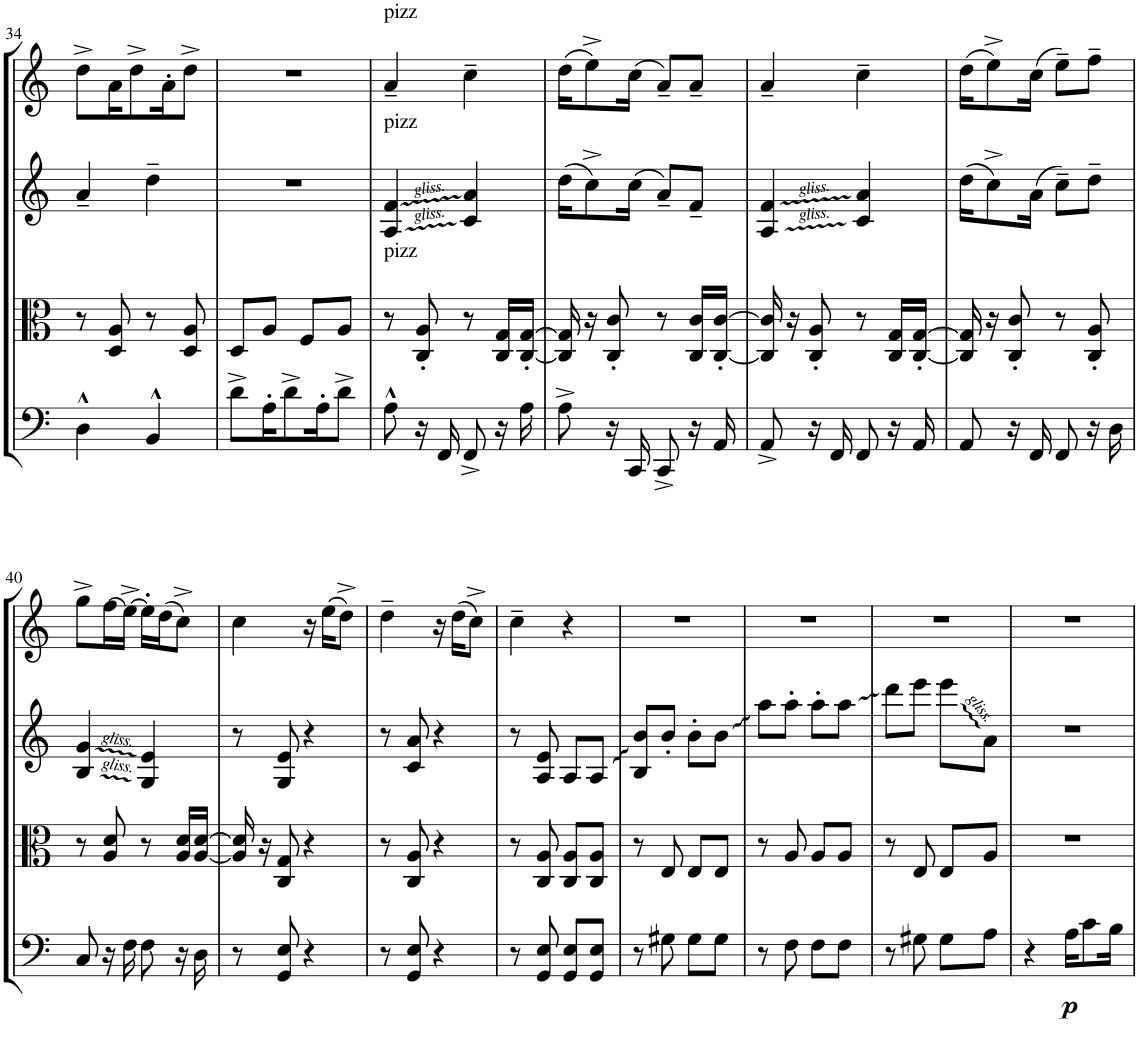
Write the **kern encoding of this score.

**kern	**dynam	**kern	**kern	**kern
*part4	*part4	*part3	*part2	*part1
*staff4	*staff4	*staff3	*staff2	*staff1
*I"Violoncello	*	*I"Viola	*I"Violin II	*I"Violin I
*I'Vc	*	*I'Vla	*I'Vln	*I'Vln
!!LO:PB:g=z
*clefF4	*	*clefC3	*clefG2	*clefG2
*k[]	*	*k[]	*k[]	*k[]
*M2/4	*	*M2/4	*M2/4	*M2/4
=34	=34	=34	=34	=34
4D^^\	.	8r	4a~/	8dd^\L
.	.	8D/ 8A/	.	16a\K
.	.	.	.	8dd^\
4BB^^/	.	8r	4dd~\	.
.	.	.	.	16a'\K
.	.	8D/ 8A/	.	8dd^\J
=35	=35	=35	=35	=35
8d^\L	.	8D/L	2r	2r
16A'\K	.	8A/J	.	.
8d^\	.	.	.	.
.	.	8F/L	.	.
16A'\K	.	.	.	.
8d^\J	.	8A/J	.	.
=36	=36	=36	=36	=36
!	!	!	!	!LO:TX:a:t=pizz
!	!	!	!LO:TX:a:t=pizz	!
!	!	!LO:TX:a:t=pizz	!	!
8A^^\	.	8r	4A/ 4f/	4a~/
16r	.	8C/' 8A/'	.	.
16FF/	.	.	.	.
8FF^/	.	8r	4c/ 4a/	4cc~\
16r	.	16C/ 16G/LL	.	.
16A\	.	[16C/' [16G/'JJ	.	.
=37	=37	=37	=37	=37
8A^\	.	16C/] 16G/]	(16dd\KL	(16dd\KL
.	.	16r	8cc^\)	8ee^\)
16r	.	8C/' 8c/'	.	.
16CC/	.	.	(16cc\Jk	(16cc\Jk
8CC^/	.	8r	8a~/L)	8a~/L)
16r	.	16C/ 16c/LL	8f~/J	8a~/J
16AA/	.	[16C/' [16c/'JJ	.	.
=38	=38	=38	=38	=38
8AA^/	.	16C/] 16c/]	4A/ 4f/	4a~/
.	.	16r	.	.
16r	.	8C/' 8A/'	.	.
16FF/	.	.	.	.
8FF/	.	8r	4c/ 4a/	4cc~\
16r	.	16C/ 16G/LL	.	.
16AA/	.	[16C/' [16G/'JJ	.	.
=39	=39	=39	=39	=39
8AA/	.	16C/] 16G/]	(16dd\KL	(16dd\KL
.	.	16r	8cc^\)	8ee^\)
16r	.	8C/' 8c/'	.	.
16FF/	.	.	(16a\Jk	(16cc\Jk
8FF/	.	8r	8cc~\L)	8ee~\L)
16r	.	8C/' 8A/'	8dd~\J	8ff~\J
16D\	.	.	.	.
!!LO:LB:g=z
=40	=40	=40	=40	=40
8C/	.	8r	4B/ 4g/	8gg^\L
16r	.	8A/ 8d/	.	(16ff\L
16F\	.	.	.	[16ee^\JJ)
8F\	.	8r	4G/ 4e/	16ee'\LL]
.	.	.	.	(16dd\J
16r	.	16A/ 16d/LL	.	8cc^\J)
16D\	.	[16A/ [16d/JJ	.	.
=41	=41	=41	=41	=41
8r	.	16A/] 16d/]	8r	4cc\
.	.	16r	.	.
8GG/ 8E/	.	8C/ 8G/	8G/ 8e/	.
4r	.	4r	4r	16r
.	.	.	.	(16ee\KL
.	.	.	.	8dd^\J)
=42	=42	=42	=42	=42
8r	.	8r	8r	4dd~\
8GG/ 8E/	.	8C/ 8A/	8c/ 8a/	.
4r	.	4r	4r	16r
.	.	.	.	(16dd\KL
.	.	.	.	8cc^\J)
=43	=43	=43	=43	=43
8r	.	8r	8r	4cc~\
8GG/ 8E/	.	8C/ 8A/	8A/ 8e/	.
8GG/ 8E/L	.	8C/ 8A/L	8A/L	4r
8GG/ 8E/J	.	8C/ 8A/J	8A/J	.
=44	=44	=44	=44	=44
8r	.	8r	8B/ 8b/L	2r
8G#X\	.	8E/	8b'/J	.
8G#\L	.	8E/L	8b'\L	.
8G#\J	.	8E/J	8b\J	.
=45	=45	=45	=45	=45
8r	.	8r	8aa\L	2r
8F\	.	8A/	8aa'\J	.
8F\L	.	8A/L	8aa'\L	.
8F\J	.	8A/J	8aa\J	.
=46	=46	=46	=46	=46
8r	.	8r	8ddd\L	2r
8G#X\	.	8E/	8eee\J	.
8G#\L	.	8E/L	8eee\L	.
8A\J	.	8A/J	8a\J	.
=47	=47	=47	=47	=47
4r	.	2r	2r	2r
!	!LO:DY:b	!	!	!
16A\KL	p	.	.	.
8c\	.	.	.	.
16B\Jk	.	.	.	.
=	=	=	=	=
*-	*-	*-	*-	*-
